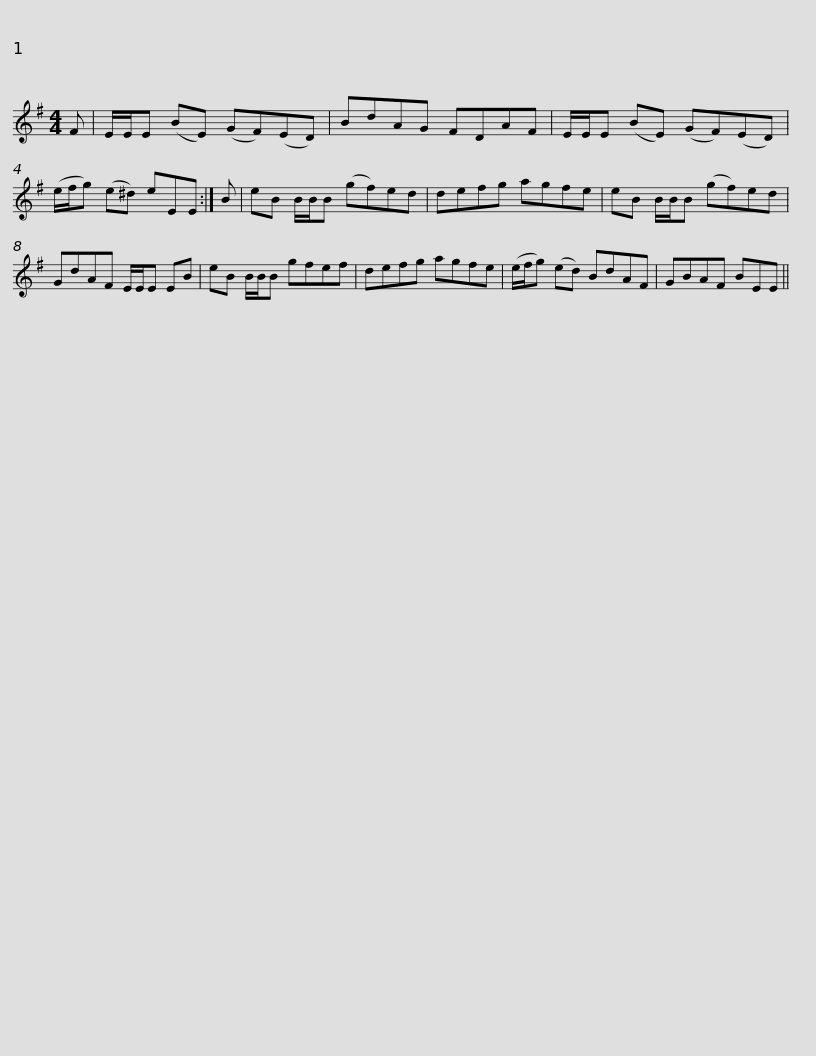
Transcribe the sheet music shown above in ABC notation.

X:1
L:1/8
M:4/4
I:linebreak $
K:Emin
V:1 treble
V:1
 F | E/E/E (BE) (GF)(ED) | BdAG FDAF | E/E/E (BE) (GF)(ED) | (e/f/g) (e^d) eEE :| %5
 B |$ eB B/B/B (gf)ed | defg agfe | eB B/B/B (gf)ed | GdAF E/E/E EB | %10
 eB B/B/B gfef |$ defg agfe | (e/f/g) (ed) BdAF | GBAF BEE || %14
